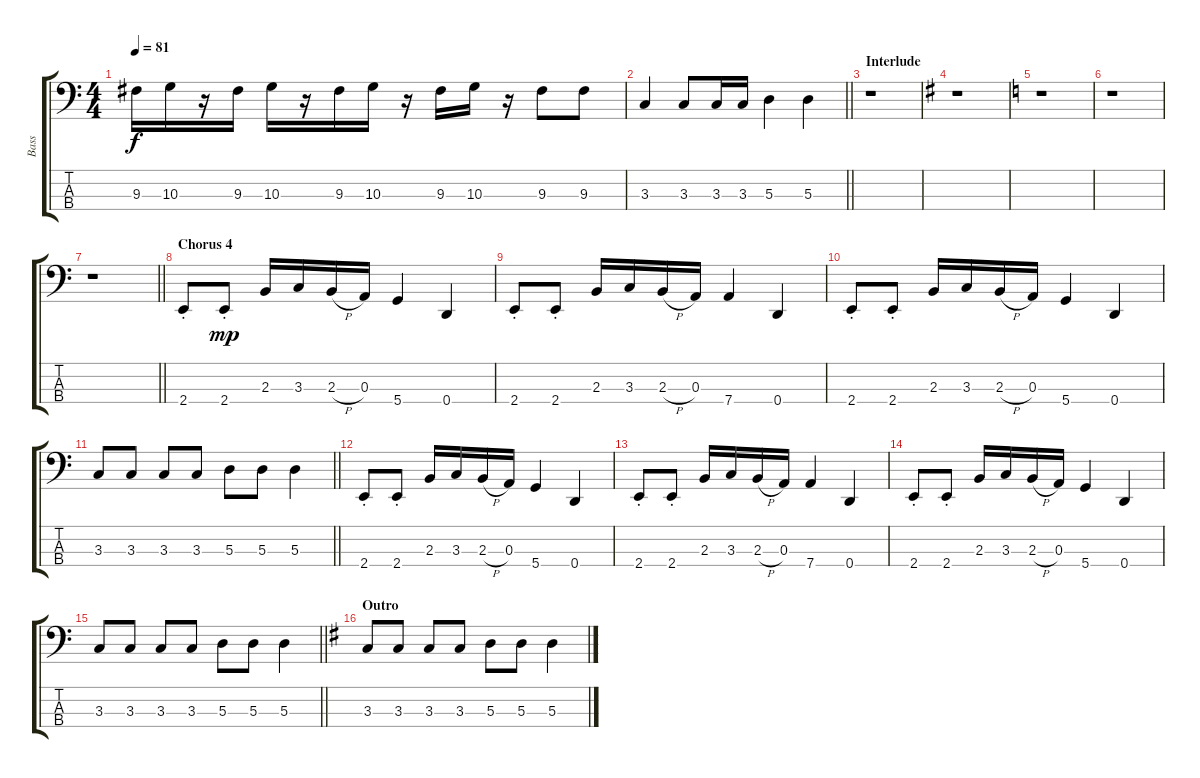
\track ("Bass" "Bass") {instrument electricbassfinger}
\staff {score tabs}
\tuning (G2 D2 A1 D1) {hide}
\ts (4 4)
\tempo 81
\clef f4
\ks c
9.3.16{dy f} 10.3.16 r.16 9.3.16 10.3.16 r.16 9.3.16 10.3.16 r.16 9.3.16 10.3.16 r.16 9.3.8 9.3.8 |
\barLineRight lightlight
3.3.4 3.3.8 3.3.16 3.3.16 5.3.4 5.3.4 |
\section ("" "Interlude")
r.1 |
\ks g
r.1 |
\ks c
r.1 |
r.1 |
\barLineRight lightlight
r.1 |
\section ("" "Chorus 4")
2.4{st}.8 2.4{st}.8{dy mp} 2.3.16 3.3.16 2.3{h}.16 0.3.16 5.4.4 0.4.4 |
2.4{st}.8 2.4{st}.8 2.3.16 3.3.16 2.3{h}.16 0.3.16 7.4.4 0.4.4 |
2.4{st}.8 2.4{st}.8 2.3.16 3.3.16 2.3{h}.16 0.3.16 5.4.4 0.4.4 |
\barLineRight lightlight
3.3.8 3.3.8 3.3.8 3.3.8 5.3.8 5.3.8 5.3.4 |
2.4{st}.8 2.4{st}.8 2.3.16 3.3.16 2.3{h}.16 0.3.16 5.4.4 0.4.4 |
2.4{st}.8 2.4{st}.8 2.3.16 3.3.16 2.3{h}.16 0.3.16 7.4.4 0.4.4 |
2.4{st}.8 2.4{st}.8 2.3.16 3.3.16 2.3{h}.16 0.3.16 5.4.4 0.4.4 |
\barLineRight lightlight
3.3.8 3.3.8 3.3.8 3.3.8 5.3.8 5.3.8 5.3.4 |
\section ("" "Outro")
\ks g
3.3.8 3.3.8 3.3.8 3.3.8 5.3.8 5.3.8 5.3.4
